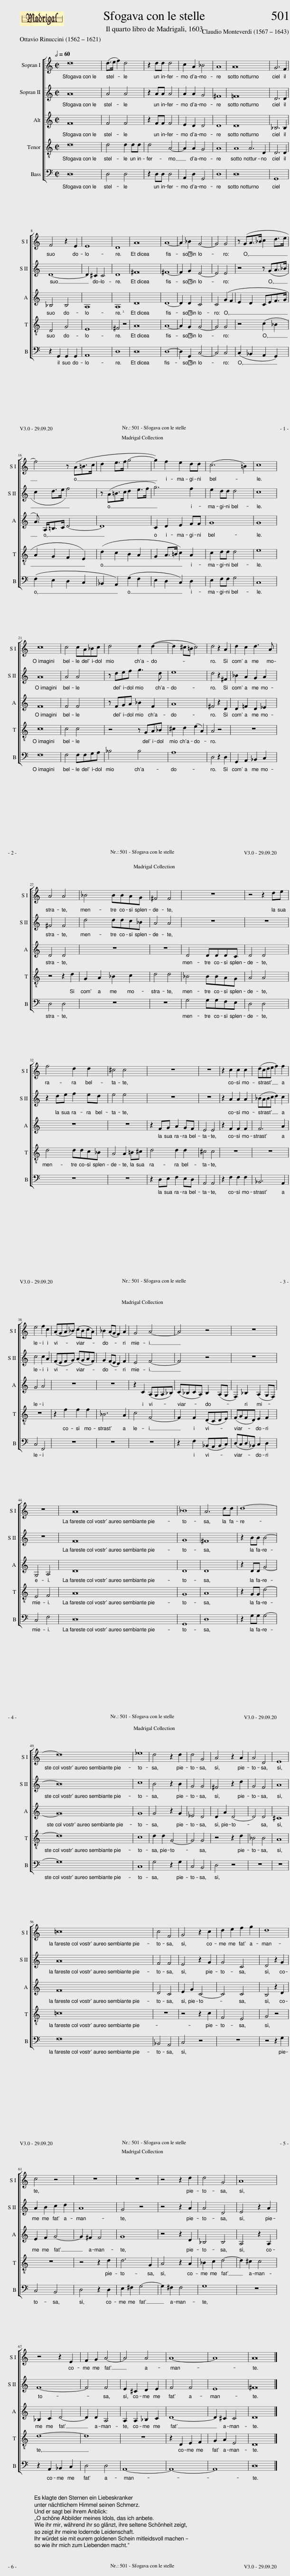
X:1
%%score [ 1 2 3 4 5 ]
L:1/8
Q:1/2=60
M:2/2
I:linebreak $
K:C
V:1 treble
V:2 treble
V:3 treble
V:4 treble-8
V:5 bass
V:1
 d16 | (d>e f2) d4 | z2 dd d4 | c2 A2 _B4 | A8 | %5
 A16 | G6 F2 |$ F4 z2 E2 | E8 | D8 | %10
 A16 | A8- | A2 _B2 G4- | G4 G4 | z (GA>_B c2 d>e |$ %15
 f4) z (A=B>c | d2 e>f g4- | g2) f2 e2 dd | (c6 =B2) | c8 |$ %20
 c16 | c4 cA_Bc | d4 d2 (d2- | d2 ^c=B c4) | d4 z2 A2 | %25
 d2 c2 d3 A |$ A4 A4 | _B4 BBAG | ^F4 F4 | z8 | %30
 z4 z2 de |$ f4 d2 d2 | ^c4 c4 | z8 | z8 | %35
 z2 c2 c2 c2 | (dcde f2) f2 |$ e4 f2 c2 | (AGA_B) (cBcA) | _B2 (AG F2) A2 | %40
 G4 A4- | A4 z4 | z8 |$ z8 | A16 | %45
 _B8 | A6 dd | d8- |$ d16 | _e8 | %50
 d4 z2 d2 | d4 G4 | A4 z2 A2 | A4 D4 | E8 |$ %55
 =c16 | c4 F4 | G4 z2 c2 | d2 e2 f2 g2 | d8 |$ %60
 c4 z4 | z8 | z8 | z4 z2 d2 | d4 G4 | %65
 A8 |$ z4 z2 E2 | F2 G2 A4- | A4 A4 | A8- | %70
 A8 | A16 |] %72
V:2
 A16 | A4 A4 | z2 AA A4 | A2 A2 G4 | ^F8 | %5
 =F16 | D6 D2 |$ D8- | D2 ^C2 C4 | D8 | %10
 ^F16 | ^F8- | F2 G2 E4- | E4 E4 | z4 z (GA>_B |$ %15
 c2 d>e f4) | z (A=B>c d2 e>f | g6) f2 | e2 dd d4 | c8 |$ %20
 A16 | A4 A4 | z def g3 d | e8 | d4 z2 ^F2 | %25
 _B2 A2 G2 A2 |$ ^F4 F4 | d4 ddc_B | A4 A4 | z8 | %30
 z8 |$ z2 de f2 ed | e4 e4 | z8 | z8 | %35
 z2 A2 A2 A2 | (_BABc d2) c2 |$ c4 c2 A2 | (FEFG) (AGAF) | G2 (FE D2) F2 | %40
 E4 F4- | F4 z4 | z8 |$ z8 | F16 | %45
 G8 | ^F8 | z2 BB B4- |$ B16 | c8 | %50
 B4 z2 B2 | G4 G4 | ^F4 z2 d2 | G4 F4 | A8 |$ %55
 A16 | F4 F4 | E4 z2 G2 | G4 C4 | D4 z2 G2 |$ %60
 A2 B2 c2 d2 | A8 | G4 z4 | z4 z2 A2 | A4 D4 | %65
 E4 z2 A2 |$ F8- | F4 F4 | E2 ^C2 D2 E2 | F4 F4 | %70
 E8 | ^F16 |] %72
V:3
 F16 | F4 F4 | z2 FF F4 | E2 D2 D4 | D8 | %5
 D16 | _B,6 B,2 |$ _B,4 B,4 | A,8 | A,8 | %10
 D16 | D8- | D2 D2 C4 | C4 (G2 F2 | E2 D2 CEF>G |$ %15
 A3/2) A,<=B,C/ D4- | D8 | C2 D2 E2 FF | G8 | G8 |$ %20
 F16 | F4 F4 | z FGA _B2 F2 | A8 | ^F4 z2 D2 | %25
 D2 =F2 D2 _E2 |$ D4 D4 | z8 | z8 | D4 DDDC | %30
 D4 D4 |$ z8 | z8 | z2 FG A2 GF | E4 E4 | %35
 z2 F2 F2 F2 | F6 A2 |$ G4 A4 | z8 | z8 | %40
 z2 C2 (A,G,A,_B,) | (C_B,CA,) B,2 (A,G, | F,2) _B,2 (A,2 G,F,) |$ G,4 A,4 | D16 | %45
 D8 | D8 | z2 DD G4- |$ G16 | G8 | %50
 G4 z2 G2 | _E4 D4 | D2 A2 D4- | D4 D4 | ^C8 |$ %55
 F16 | D4 C4 | E2 G2 C4- | C4 C4 | B,4 z2 D2 |$ %60
 E2 F2 G4- | G2 ^F2 F4 | G8 | z4 z2 D2 | _B,4 B,4 | %65
 A,4 z2 A,2 |$ _B,2 C2 D4- | D2 D2 A,4 | A,2 A,2 _B,2 C2 | D8- | %70
 D2 ^C2 C4 | D16 |] %72
V:4
 d16 | d4 d2 dd | d4 A4- | A2 A2 G4 | A8 | %5
 A8 A6 D2 | D6 D2 |$ D4 G4 | E8 | ^F4 z4 | %10
 A16 | A8- | A2 G2 G4- | G4 G4 | z4 (c2 _B2 |$ %15
 A2 G2 F2 E2) | (d2 c2 B2 A2 | G2 A>=B c2) A2 | c2 dd d4 | e8 |$ %20
 c16 | c4 c4 | z4 z GA_B | ^c2 d2 (e2 A2) | A4 z4 | %25
 z8 |$ z4 z2 d2 | G2 A2 _B2 c2 | d4 d4 | _B4 BBAG | %30
 A4 A4 |$ d4 ddc_B | A4 A2 =B^c | d4 d2 d2 | ^c4 c4 | %35
 z8 | z8 |$ z8 | z2 f2 f2 f2 | _B6 A2 | %40
 c4 F4- | F2 F2 (DCDE) | (FGFD) E2 F2 |$ E4 F4 | A16 | %45
 G8 | A8 | z2 GG d4- |$ d16 | c8 | %50
 d2 d2 G4- | G4 G4 | z4 z2 d2 | _B4 B4 | A8 |$ %55
 =c16 | z8 | z4 z2 c2 | F4 E4 | G4 z4 |$ %60
 z8 | z4 z2 d2 | d6 G2 | A4 z2 A2 | _B2 c2 d4- | %65
 d2 ^c2 c4 |$ d8- | d8 | z8 | z2 D2 E2 F2 | %70
 G2 A2 E4 | D16 |] %72
V:5
 D,16 | D,4 D,4 | z2 D,D, D,4 | A,,2 D,2 G,,4 | D,8 | %5
 D,16 | G,,8 |$ z2 G,,2 G,,2 G,,2 | A,,8 | D,8 | %10
 D,16 | D,8- | D,2 G,,2 C,4- | C,4 C,4 | (C,2 _B,,2 A,,2 G,,2) |$ %15
 (F,2 E,2 D,2 C,2 | _B,,2 A,,2) (G,2 F,2 | E,2 D,2 C,2) D,2 | E,2 F,F, G,4 | C,8 |$ %20
 F,16 | F,4 F,F,G,A, | _B,4 B,4 | A,8 | D,4 z2 D,2 | %25
 G,,2 A,,2 _B,,2 C,2 |$ D,4 D,4 | z8 | z8 | G,4 G,G,F,E, | %30
 D,4 D,4 |$ z8 | z8 | z2 D,E, F,2 E,D, | A,,4 A,,4 | %35
 z2 F,2 F,2 F,2 | _B,,6 A,,2 |$ C,4 F,,4 | z8 | z8 | %40
 z8 | z2 F,2 (_B,,A,,B,,C,) | (D,C,D,_B,,) C,2 D,2 |$ C,4 F,4 | D,16 | %45
 G,,8 | D,8 | z2 G,G, G,4- |$ G,16 | C,8 | %50
 G,4 z2 G,2 | C,4 B,,4 | D,4 z4 | z8 | z8 |$ %55
 F,16 | _B,,4 A,,4 | C,4 z4 | z8 | z4 z2 G,2 |$ %60
 C,4 B,,4 | D,4 z2 D,2 | E,2 ^F,2 G,4- | G,2 ^F,2 F,4 | G,8 | %65
 z8 |$ z2 A,,2 _B,,2 C,2 | D,4 D,4 | A,,8- | A,,8- | %70
 A,,8 | D,16 |] %72
